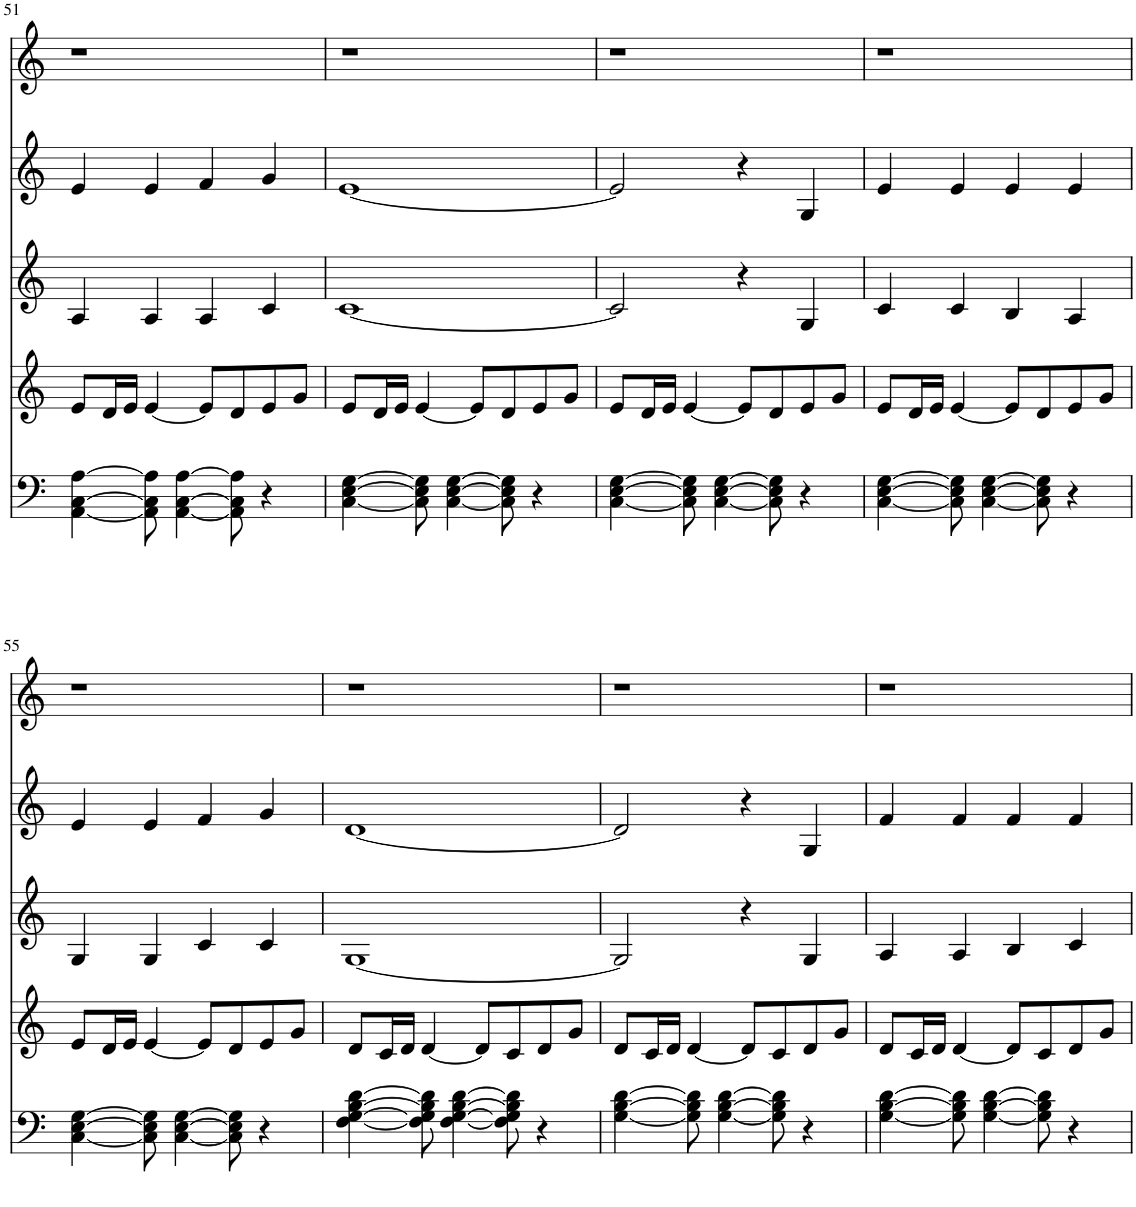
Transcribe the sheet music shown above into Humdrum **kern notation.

**kern	**kern	**kern	**kern	**kern
*part5	*part4	*part3	*part2	*part1
*staff5	*staff4	*staff3	*staff2	*staff1
*I"Guitar II	*I"Guitar I	*I"Clarinet	*I"Viola	*I"Oboe
*	*	*I'Cl	*I'Vla	*I'Ob
!!LO:PB:g=z
*clefF4	*clefG2	*clefG2	*clefG2	*clefG2
*	*	*Trd1c2	*	*
*k[]	*k[]	*k[]	*k[]	*k[]
*M4/4	*M4/4	*M4/4	*M4/4	*M4/4
=51	=51	=51	=51	=51
[4AA\ [4C\ [4A\	8e/L	4A/	4e/	1r
.	16d/L	.	.	.
.	16e/JJ	.	.	.
8AA\] 8C\] 8A\]	[4e/	4A/	4e/	.
[4AA\ [4C\ [4A\	.	.	.	.
.	8e/L]	4A/	4f/	.
8AA\] 8C\] 8A\]	8d/	.	.	.
4r	8e/	4c/	4g/	.
.	8g/J	.	.	.
=52	=52	=52	=52	=52
[4C\ [4E\ [4G\	8e/L	[1c	[1e	1r
.	16d/L	.	.	.
.	16e/JJ	.	.	.
8C\] 8E\] 8G\]	[4e/	.	.	.
[4C\ [4E\ [4G\	.	.	.	.
.	8e/L]	.	.	.
8C\] 8E\] 8G\]	8d/	.	.	.
4r	8e/	.	.	.
.	8g/J	.	.	.
=53	=53	=53	=53	=53
[4C\ [4E\ [4G\	8e/L	2c/]	2e/]	1r
.	16d/L	.	.	.
.	16e/JJ	.	.	.
8C\] 8E\] 8G\]	[4e/	.	.	.
[4C\ [4E\ [4G\	.	.	.	.
.	8e/L]	4r	4r	.
8C\] 8E\] 8G\]	8d/	.	.	.
4r	8e/	4G/	4G/	.
.	8g/J	.	.	.
=54	=54	=54	=54	=54
[4C\ [4E\ [4G\	8e/L	4c/	4e/	1r
.	16d/L	.	.	.
.	16e/JJ	.	.	.
8C\] 8E\] 8G\]	[4e/	4c/	4e/	.
[4C\ [4E\ [4G\	.	.	.	.
.	8e/L]	4B/	4e/	.
8C\] 8E\] 8G\]	8d/	.	.	.
4r	8e/	4A/	4e/	.
.	8g/J	.	.	.
!!LO:LB:g=z
=55	=55	=55	=55	=55
[4C\ [4E\ [4G\	8e/L	4G/	4e/	1r
.	16d/L	.	.	.
.	16e/JJ	.	.	.
8C\] 8E\] 8G\]	[4e/	4G/	4e/	.
[4C\ [4E\ [4G\	.	.	.	.
.	8e/L]	4c/	4f/	.
8C\] 8E\] 8G\]	8d/	.	.	.
4r	8e/	4c/	4g/	.
.	8g/J	.	.	.
=56	=56	=56	=56	=56
[4F\ [4G\ [4B\ [4d\	8d/L	[1G	[1d	1r
.	16c/L	.	.	.
.	16d/JJ	.	.	.
8F\] 8G\] 8B\] 8d\]	[4d/	.	.	.
[4F\ [4G\ [4B\ [4d\	.	.	.	.
.	8d/L]	.	.	.
8F\] 8G\] 8B\] 8d\]	8c/	.	.	.
4r	8d/	.	.	.
.	8g/J	.	.	.
=57	=57	=57	=57	=57
[4G\ [4B\ [4d\	8d/L	2G/]	2d/]	1r
.	16c/L	.	.	.
.	16d/JJ	.	.	.
8G\] 8B\] 8d\]	[4d/	.	.	.
[4G\ [4B\ [4d\	.	.	.	.
.	8d/L]	4r	4r	.
8G\] 8B\] 8d\]	8c/	.	.	.
4r	8d/	4G/	4G/	.
.	8g/J	.	.	.
=58	=58	=58	=58	=58
[4G\ [4B\ [4d\	8d/L	4A/	4f/	1r
.	16c/L	.	.	.
.	16d/JJ	.	.	.
8G\] 8B\] 8d\]	[4d/	4A/	4f/	.
[4G\ [4B\ [4d\	.	.	.	.
.	8d/L]	4B/	4f/	.
8G\] 8B\] 8d\]	8c/	.	.	.
4r	8d/	4c/	4f/	.
.	8g/J	.	.	.
=	=	=	=	=
*-	*-	*-	*-	*-
